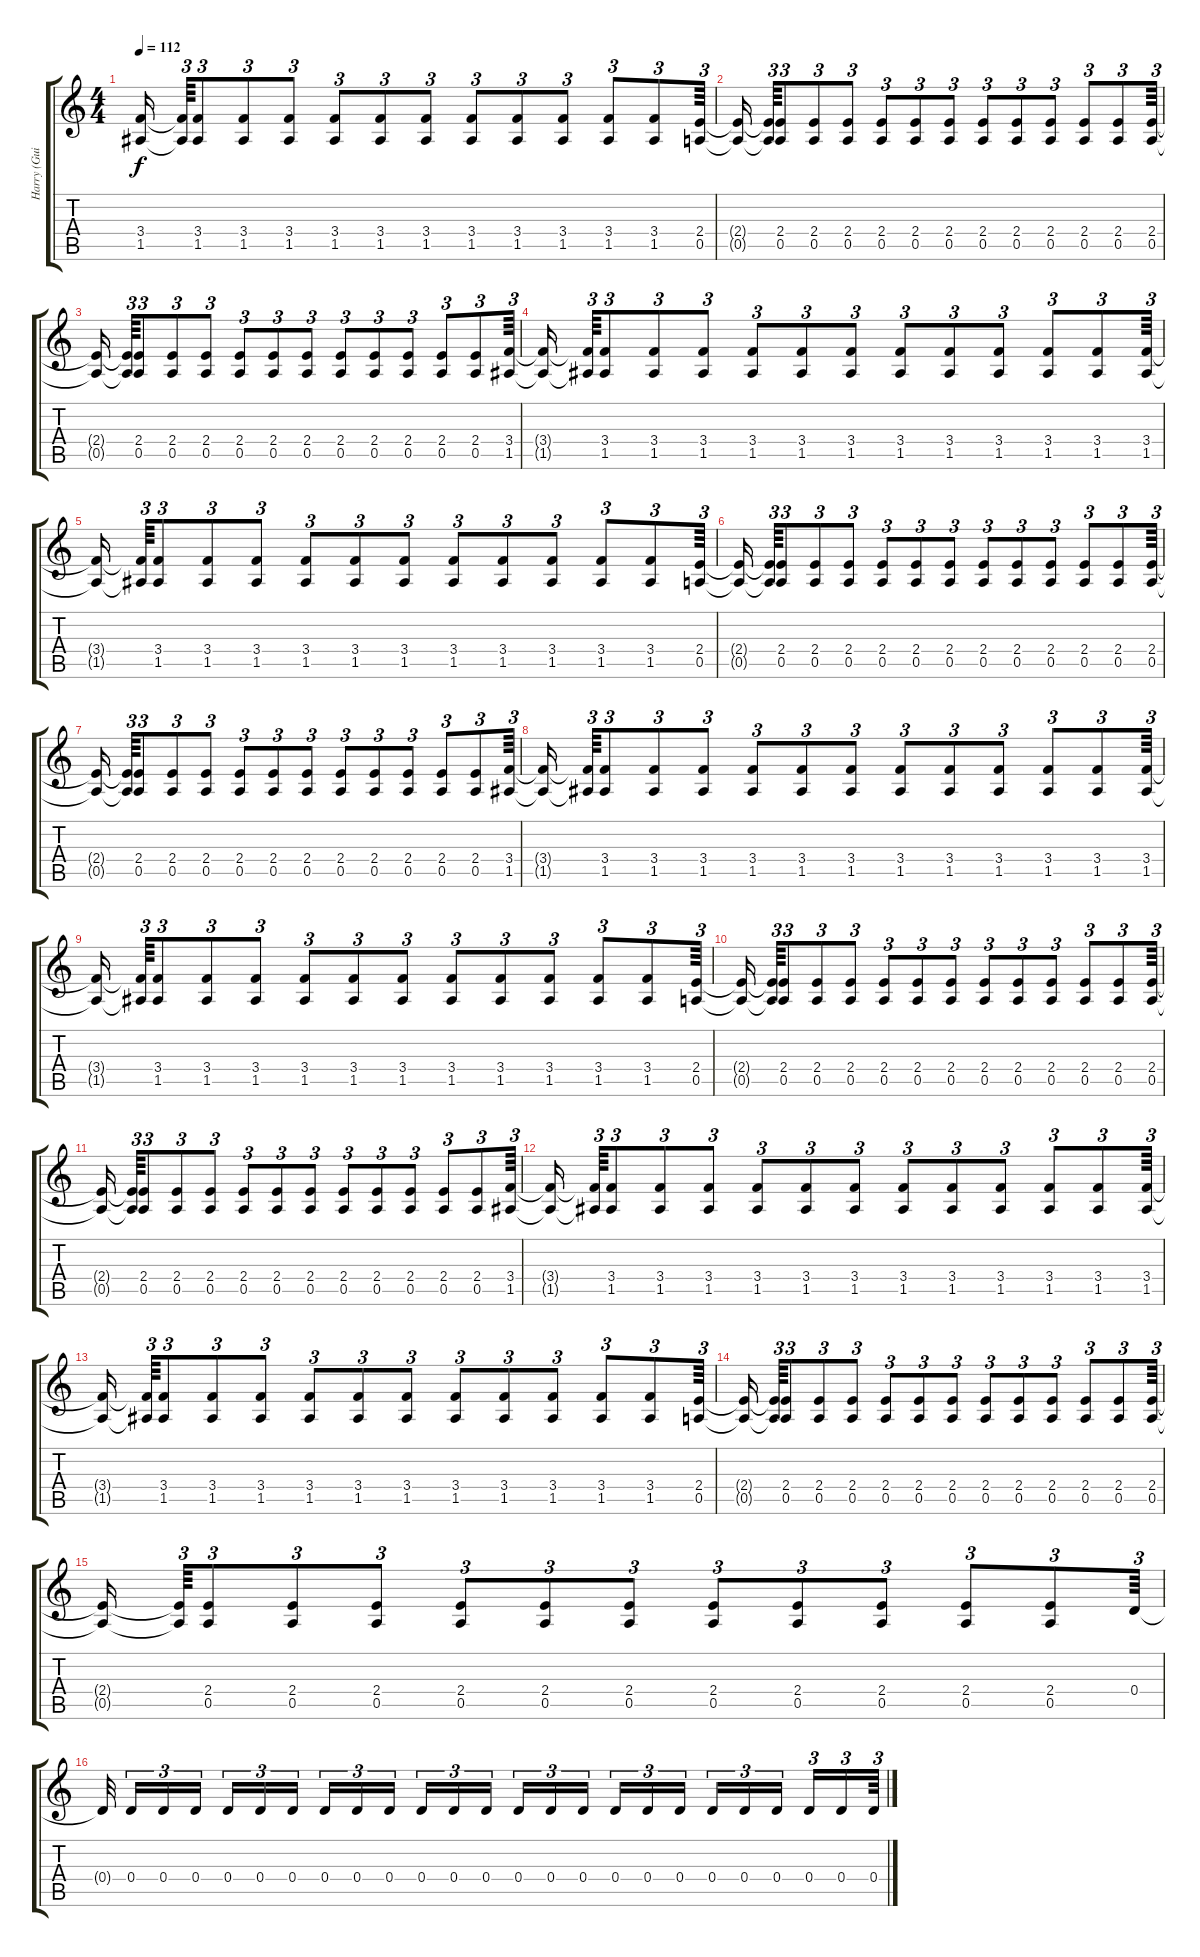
\track ("Harry (Guitar)" "Harry (Gui") {instrument overdrivenguitar}
\staff {score tabs}
\tuning (E4 B3 G3 D3 A2 E2) {hide}
\ts (4 4)
\tempo 112
\clef g2
\ks c
(3.4{t} 1.5{t}).16{dy f} (3.4{t} 1.5{t}).64{tu (3 2)} (3.4 1.5).8{tu (3 2)} (3.4 1.5).8{tu (3 2)} (3.4 1.5).8{tu (3 2)} (3.4 1.5).8{tu (3 2)} (3.4 1.5).8{tu (3 2)} (3.4 1.5).8{tu (3 2)} (3.4 1.5).8{tu (3 2)} (3.4 1.5).8{tu (3 2)} (3.4 1.5).8{tu (3 2)} (3.4 1.5).8{tu (3 2)} (3.4 1.5).8{tu (3 2)} (2.4 0.5).64{tu (3 2)} |
(2.4{t} 0.5{t}).16 (2.4{t} 0.5{t}).64{tu (3 2)} (2.4 0.5).8{tu (3 2)} (2.4 0.5).8{tu (3 2)} (2.4 0.5).8{tu (3 2)} (2.4 0.5).8{tu (3 2)} (2.4 0.5).8{tu (3 2)} (2.4 0.5).8{tu (3 2)} (2.4 0.5).8{tu (3 2)} (2.4 0.5).8{tu (3 2)} (2.4 0.5).8{tu (3 2)} (2.4 0.5).8{tu (3 2)} (2.4 0.5).8{tu (3 2)} (2.4 0.5).64{tu (3 2)} |
(2.4{t} 0.5{t}).16 (2.4{t} 0.5{t}).64{tu (3 2)} (2.4 0.5).8{tu (3 2)} (2.4 0.5).8{tu (3 2)} (2.4 0.5).8{tu (3 2)} (2.4 0.5).8{tu (3 2)} (2.4 0.5).8{tu (3 2)} (2.4 0.5).8{tu (3 2)} (2.4 0.5).8{tu (3 2)} (2.4 0.5).8{tu (3 2)} (2.4 0.5).8{tu (3 2)} (2.4 0.5).8{tu (3 2)} (2.4 0.5).8{tu (3 2)} (3.4 1.5).64{tu (3 2)} |
(3.4{t} 1.5{t}).16 (3.4{t} 1.5{t}).64{tu (3 2)} (3.4 1.5).8{tu (3 2)} (3.4 1.5).8{tu (3 2)} (3.4 1.5).8{tu (3 2)} (3.4 1.5).8{tu (3 2)} (3.4 1.5).8{tu (3 2)} (3.4 1.5).8{tu (3 2)} (3.4 1.5).8{tu (3 2)} (3.4 1.5).8{tu (3 2)} (3.4 1.5).8{tu (3 2)} (3.4 1.5).8{tu (3 2)} (3.4 1.5).8{tu (3 2)} (3.4 1.5).64{tu (3 2)} |
(3.4{t} 1.5{t}).16 (3.4{t} 1.5{t}).64{tu (3 2)} (3.4 1.5).8{tu (3 2)} (3.4 1.5).8{tu (3 2)} (3.4 1.5).8{tu (3 2)} (3.4 1.5).8{tu (3 2)} (3.4 1.5).8{tu (3 2)} (3.4 1.5).8{tu (3 2)} (3.4 1.5).8{tu (3 2)} (3.4 1.5).8{tu (3 2)} (3.4 1.5).8{tu (3 2)} (3.4 1.5).8{tu (3 2)} (3.4 1.5).8{tu (3 2)} (2.4 0.5).64{tu (3 2)} |
(2.4{t} 0.5{t}).16 (2.4{t} 0.5{t}).64{tu (3 2)} (2.4 0.5).8{tu (3 2)} (2.4 0.5).8{tu (3 2)} (2.4 0.5).8{tu (3 2)} (2.4 0.5).8{tu (3 2)} (2.4 0.5).8{tu (3 2)} (2.4 0.5).8{tu (3 2)} (2.4 0.5).8{tu (3 2)} (2.4 0.5).8{tu (3 2)} (2.4 0.5).8{tu (3 2)} (2.4 0.5).8{tu (3 2)} (2.4 0.5).8{tu (3 2)} (2.4 0.5).64{tu (3 2)} |
(2.4{t} 0.5{t}).16 (2.4{t} 0.5{t}).64{tu (3 2)} (2.4 0.5).8{tu (3 2)} (2.4 0.5).8{tu (3 2)} (2.4 0.5).8{tu (3 2)} (2.4 0.5).8{tu (3 2)} (2.4 0.5).8{tu (3 2)} (2.4 0.5).8{tu (3 2)} (2.4 0.5).8{tu (3 2)} (2.4 0.5).8{tu (3 2)} (2.4 0.5).8{tu (3 2)} (2.4 0.5).8{tu (3 2)} (2.4 0.5).8{tu (3 2)} (3.4 1.5).64{tu (3 2)} |
(3.4{t} 1.5{t}).16 (3.4{t} 1.5{t}).64{tu (3 2)} (3.4 1.5).8{tu (3 2)} (3.4 1.5).8{tu (3 2)} (3.4 1.5).8{tu (3 2)} (3.4 1.5).8{tu (3 2)} (3.4 1.5).8{tu (3 2)} (3.4 1.5).8{tu (3 2)} (3.4 1.5).8{tu (3 2)} (3.4 1.5).8{tu (3 2)} (3.4 1.5).8{tu (3 2)} (3.4 1.5).8{tu (3 2)} (3.4 1.5).8{tu (3 2)} (3.4 1.5).64{tu (3 2)} |
(3.4{t} 1.5{t}).16 (3.4{t} 1.5{t}).64{tu (3 2)} (3.4 1.5).8{tu (3 2)} (3.4 1.5).8{tu (3 2)} (3.4 1.5).8{tu (3 2)} (3.4 1.5).8{tu (3 2)} (3.4 1.5).8{tu (3 2)} (3.4 1.5).8{tu (3 2)} (3.4 1.5).8{tu (3 2)} (3.4 1.5).8{tu (3 2)} (3.4 1.5).8{tu (3 2)} (3.4 1.5).8{tu (3 2)} (3.4 1.5).8{tu (3 2)} (2.4 0.5).64{tu (3 2)} |
(2.4{t} 0.5{t}).16 (2.4{t} 0.5{t}).64{tu (3 2)} (2.4 0.5).8{tu (3 2)} (2.4 0.5).8{tu (3 2)} (2.4 0.5).8{tu (3 2)} (2.4 0.5).8{tu (3 2)} (2.4 0.5).8{tu (3 2)} (2.4 0.5).8{tu (3 2)} (2.4 0.5).8{tu (3 2)} (2.4 0.5).8{tu (3 2)} (2.4 0.5).8{tu (3 2)} (2.4 0.5).8{tu (3 2)} (2.4 0.5).8{tu (3 2)} (2.4 0.5).64{tu (3 2)} |
(2.4{t} 0.5{t}).16 (2.4{t} 0.5{t}).64{tu (3 2)} (2.4 0.5).8{tu (3 2)} (2.4 0.5).8{tu (3 2)} (2.4 0.5).8{tu (3 2)} (2.4 0.5).8{tu (3 2)} (2.4 0.5).8{tu (3 2)} (2.4 0.5).8{tu (3 2)} (2.4 0.5).8{tu (3 2)} (2.4 0.5).8{tu (3 2)} (2.4 0.5).8{tu (3 2)} (2.4 0.5).8{tu (3 2)} (2.4 0.5).8{tu (3 2)} (3.4 1.5).64{tu (3 2)} |
(3.4{t} 1.5{t}).16 (3.4{t} 1.5{t}).64{tu (3 2)} (3.4 1.5).8{tu (3 2)} (3.4 1.5).8{tu (3 2)} (3.4 1.5).8{tu (3 2)} (3.4 1.5).8{tu (3 2)} (3.4 1.5).8{tu (3 2)} (3.4 1.5).8{tu (3 2)} (3.4 1.5).8{tu (3 2)} (3.4 1.5).8{tu (3 2)} (3.4 1.5).8{tu (3 2)} (3.4 1.5).8{tu (3 2)} (3.4 1.5).8{tu (3 2)} (3.4 1.5).64{tu (3 2)} |
(3.4{t} 1.5{t}).16 (3.4{t} 1.5{t}).64{tu (3 2)} (3.4 1.5).8{tu (3 2)} (3.4 1.5).8{tu (3 2)} (3.4 1.5).8{tu (3 2)} (3.4 1.5).8{tu (3 2)} (3.4 1.5).8{tu (3 2)} (3.4 1.5).8{tu (3 2)} (3.4 1.5).8{tu (3 2)} (3.4 1.5).8{tu (3 2)} (3.4 1.5).8{tu (3 2)} (3.4 1.5).8{tu (3 2)} (3.4 1.5).8{tu (3 2)} (2.4 0.5).64{tu (3 2)} |
(2.4{t} 0.5{t}).16 (2.4{t} 0.5{t}).64{tu (3 2)} (2.4 0.5).8{tu (3 2)} (2.4 0.5).8{tu (3 2)} (2.4 0.5).8{tu (3 2)} (2.4 0.5).8{tu (3 2)} (2.4 0.5).8{tu (3 2)} (2.4 0.5).8{tu (3 2)} (2.4 0.5).8{tu (3 2)} (2.4 0.5).8{tu (3 2)} (2.4 0.5).8{tu (3 2)} (2.4 0.5).8{tu (3 2)} (2.4 0.5).8{tu (3 2)} (2.4 0.5).64{tu (3 2)} |
(2.4{t} 0.5{t}).16 (2.4{t} 0.5{t}).64{tu (3 2)} (2.4 0.5).8{tu (3 2)} (2.4 0.5).8{tu (3 2)} (2.4 0.5).8{tu (3 2)} (2.4 0.5).8{tu (3 2)} (2.4 0.5).8{tu (3 2)} (2.4 0.5).8{tu (3 2)} (2.4 0.5).8{tu (3 2)} (2.4 0.5).8{tu (3 2)} (2.4 0.5).8{tu (3 2)} (2.4 0.5).8{tu (3 2)} (2.4 0.5).8{tu (3 2)} 0.4.64{tu (3 2)} |
0.4{t}.32 0.4.16{tu (3 2)} 0.4.16{tu (3 2)} 0.4.16{tu (3 2)} 0.4.16{tu (3 2)} 0.4.16{tu (3 2)} 0.4.16{tu (3 2)} 0.4.16{tu (3 2)} 0.4.16{tu (3 2)} 0.4.16{tu (3 2)} 0.4.16{tu (3 2)} 0.4.16{tu (3 2)} 0.4.16{tu (3 2)} 0.4.16{tu (3 2)} 0.4.16{tu (3 2)} 0.4.16{tu (3 2)} 0.4.16{tu (3 2)} 0.4.16{tu (3 2)} 0.4.16{tu (3 2)} 0.4.16{tu (3 2)} 0.4.16{tu (3 2)} 0.4.16{tu (3 2)} 0.4.16{tu (3 2)} 0.4.16{tu (3 2)} 0.4.64{tu (3 2)}
